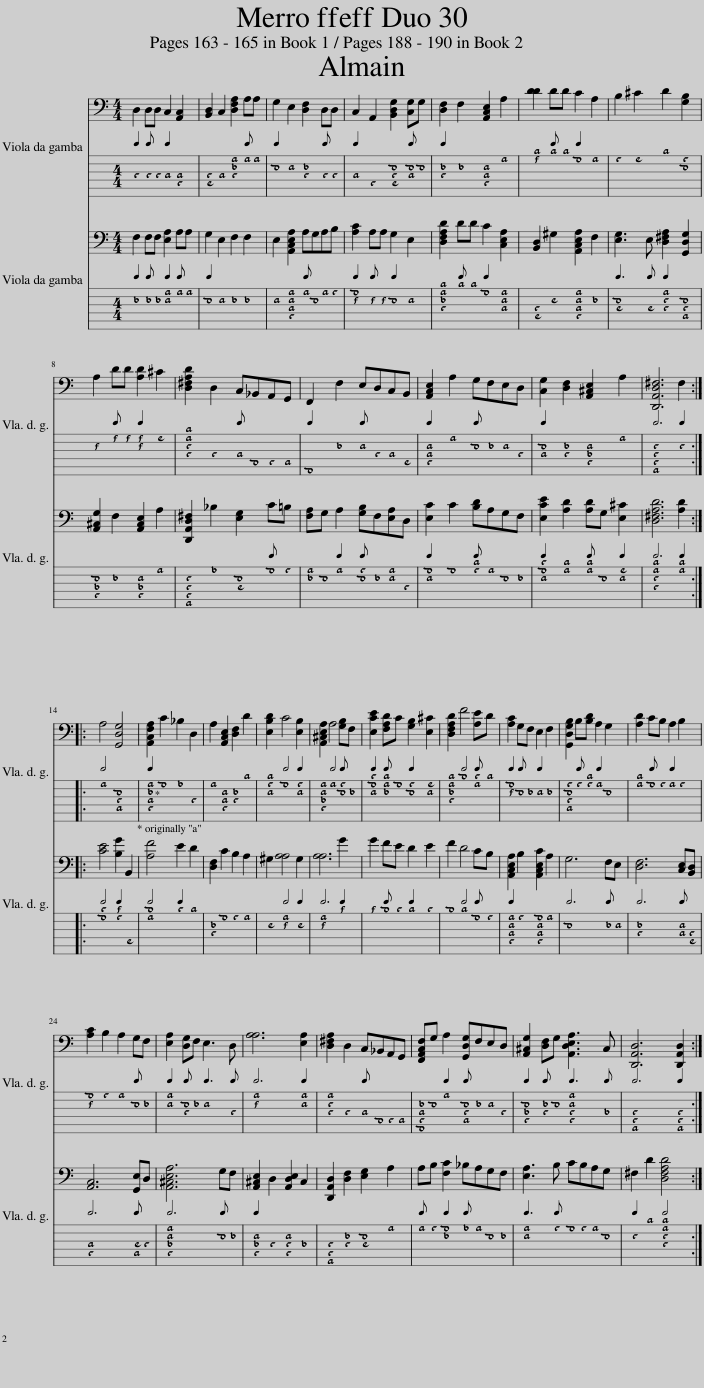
X:1
%%score { 1 | 2 } { 3 | 4 }
L:1/8
Q:1/4=60
M:4/4
I:linebreak $
K:C
V:1 bass
V:2 tab stafflines=6 strings="D2,G2,C3,E3,A3,D4 nostems "
V:3 bass
V:4 tab stafflines=6 strings="D2,G2,C3,E3,A3,D4 nostems "
V:1
 D,2 D,D, C,2 [A,,C,]2 | [B,,D,]2 C,2 [D,F,A,]2 A,A, | G,2 E,2 [D,F,]2 D,D, | C,2 A,,2 [B,,D,G,]2 [C,G,]G, | [D,F,]2 F,2 [A,,C,E,]2 A,2 | %5
 [DD]2 DD C2 A,2 | B,2 ^C2 D2 [G,B,]2 |$ A,2 DD [A,D]2 ^C2 | [D,^F,A,D]2 D,2 C,_B,,A,,G,, | F,,2 F,2 E,D,C,B,, | %10
 [A,,C,E,]2 A,2 G,F,E,D, | [C,G,]2 [D,F,]2 [A,,^C,E,]2 A,2 | [D,,A,,D,^F,]6 F,2 ::$ A,4 [G,,D,G,]4 | [A,,C,F,A,]2 C2 _B,2 D,2 | %15
 A,2 [A,,C,E,]2 [D,F,]2 D2 | [E,B,D]2 C4 [E,B,]2 | [A,,^C,E,A,]2 A,4 [G,B,]F, | [E,CE]2 [F,A,D]C [G,B,]2 [E,^C]2 | [D,F,A,D]2 F4 [A,E]D | %20
 [A,C]2 G,F, E,2 F,2 | [G,,D,G,B,]2 B,[B,D] A,2 G,2 | [A,D]2 CB, A,2 B,2 |$ [A,C]2 B,2 A,2 G,F, | [E,A,]2 [D,G,]F, E,3 D, | %25
 [A,A,]6 [E,A,]2 | [D,^F,A,]2 D,2 C,_B,,A,,G,, | [F,,A,,C,F,]G, A,2 [G,,D,G,]F,E,D, | [A,,^C,G,]2 [D,F,]G, [A,,D,E,A,]3 C, | [D,,A,,D,]6 [D,,A,,D,]2 :| %30
V:2
 !4!D,2 !4!D, !4!D, !4!C,2 [!5!A,,!4!C,]2 | [!5!B,,!4!D,]2 !4!C,2 [!4!D,!3!F,!2!A,]2 !2!A, !2!A, | !3!G,2 !3!E,2 [!4!D,!3!F,]2 !4!D, !4!D, | !4!C,2 !5!A,,2 [!5!B,,!4!D,!3!G,]2 [!4!C,!3!G,] !3!G, | [!4!D,!3!F,]2 !3!F,2 [!5!A,,!4!C,!3!E,]2 !2!A,2 | %5
 [!2!D!1!D]2 !1!D !1!D !2!C2 !2!A,2 | !2!B,2 !2!^C2 !1!D2 [!3!G,!2!B,]2 |$ !3!A,2 !2!D !2!D [!3!A,!2!D]2 !2!^C2 | [!4!D,!3!^F,!2!A,!1!D]2 !4!D,2 !4!C, !5!_B,, !5!A,, !5!G,, | !6!F,,2 !3!F,2 !3!E, !4!D, !4!C, !5!B,, | %10
 [!5!A,,!4!C,!3!E,]2 !2!A,2 !3!G, !3!F, !3!E, !4!D, | [!4!C,!3!G,]2 [!4!D,!3!F,]2 [!5!A,,!4!^C,!3!E,]2 !2!A,2 | [!6!D,,!5!A,,!4!D,!3!^F,]6 !3!F,2 ::$ !2!A,4 [!5!G,,!4!D,!3!G,]4 | [!5!A,,!4!C,!3!F,!2!A,]2 !2!C2 !2!_B,2 !4!D,2 | %15
 !2!A,2 [!5!A,,!4!C,!3!E,]2 [!4!D,!3!F,]2 !1!D2 | [!3!E,!2!B,!1!D]2 !2!C4 [!3!E,!2!B,]2 | [!5!A,,!4!^C,!3!E,!2!A,]2 !2!A,4 [!3!G,!2!B,] !3!F, | [!3!E,!2!C!1!E]2 [!3!F,!2!A,!1!D] !2!C [!3!G,!2!B,]2 [!3!E,!2!^C]2 | [!4!D,!3!F,!2!A,!1!D]2 !1!F4 [!2!A,!1!E] !1!D | %20
 [!3!A,!2!C]2 !3!G, !3!F, !3!E,2 !3!F,2 | [!5!G,,!4!D,!3!G,!2!B,]2 !2!B, [!2!B,!1!D] !2!A,2 !3!G,2 | [!2!A,!1!D]2 !2!C !2!B, !2!A,2 !2!B,2 |$ [!3!A,!2!C]2 !2!B,2 !2!A,2 !3!G, !3!F, | [!3!E,!2!A,]2 [!4!D,!3!G,] !3!F, !3!E,3 !4!D, | %25
 [!3!A,!2!A,]6 [!3!E,!2!A,]2 | [!4!D,!3!^F,!2!A,]2 !4!D,2 !4!C, !5!_B,, !5!A,, !5!G,, | [!6!F,,!5!A,,!4!C,!3!F,] !3!G, !2!A,2 [!5!G,,!4!D,!3!G,] !3!F, !3!E, !4!D, | [!5!A,,!4!^C,!3!G,]2 [!4!D,!3!F,] !3!G, [!5!A,,!4!D,!3!E,!2!A,]3 !4!C, | [!6!D,,!5!A,,!4!D,]6 [!6!D,,!5!A,,!4!D,]2 :| %30
V:3
 F,2 F,F, [E,A,]2 A,A, | G,2 E,2 F,2 F,2 | E,2 [A,,C,E,A,]2 A,G,A,B, | [A,C]2 A,A, G,2 E,2 | [D,F,A,D]2 DD C2 [C,E,A,]2 | %5
 [B,,D,]2 ^G,2 [A,,C,E,A,]2 F,2 | [E,G,]3 E, [D,^F,A,]2 [G,,D,G,]2 |$ [A,,^C,G,]2 F,2 [A,,C,E,]2 A,2 | [D,,A,,D,^F,]2 _B,2 [E,G,]2 C=B, | [F,A,]G, A,2 [G,B,]F,[E,A,]D, | %10
 [E,C]2 C2 [B,D]A,G,F, | [E,CE]2 [A,D]2 [A,D]G, [E,^C]2 | [D,^F,A,D]6 [A,D]2 ::$ [CE]4 [B,G]2 B,,2 | [A,F]4 E2 D2 | %15
 [D,F,]2 C2 B,2 A,2 | ^G,2 [A,A,]4 G,2 | [A,A,]6 G2 | G2 FE D2 E2 | F2 D4 CB, | %20
 [A,,C,E,A,]2 B,2 [A,,C,E,C]2 A,2 | G,6 F,E, | [D,F,]6 [C,E,][B,,D,] |$ [A,,C,]6 [G,,E,]D, | [A,,^C,E,A,]6 G,F, | %25
 [A,,^C,E,]2 D,2 [A,,D,E,]2 C,2 | [D,,A,,D,]2 [D,F,]2 [E,G,]2 A,2 | A,B, [F,C]2 _B,A,G,F, | [E,A,]3 B, CB,A,G, | ^F,2 D2 [D,F,A,D]4 :| %30
V:4
 !3!F,2 !3!F, !3!F, [!3!E,!2!A,]2 !2!A, !2!A, | !3!G,2 !3!E,2 !3!F,2 !3!F,2 | !3!E,2 [!5!A,,!4!C,!3!E,!2!A,]2 !2!A, !3!G, !2!A, !2!B, | [!3!A,!2!C]2 !3!A, !3!A, !3!G,2 !3!E,2 | [!4!D,!3!F,!2!A,!1!D]2 !1!D !1!D !2!C2 [!4!C,!3!E,!2!A,]2 | %5
 [!5!B,,!4!D,]2 !3!^G,2 [!5!A,,!4!C,!3!E,!2!A,]2 !3!F,2 | [!4!E,!3!G,]3 !4!E, [!4!D,!3!^F,!2!A,]2 [!5!G,,!4!D,!3!G,]2 |$ [!5!A,,!4!^C,!3!G,]2 !3!F,2 [!5!A,,!4!C,!3!E,]2 !2!A,2 | [!6!D,,!5!A,,!4!D,!3!^F,]2 !2!_B,2 [!4!E,!3!G,]2 !2!C !2!=B, | [!3!F,!2!A,] !3!G, !2!A,2 [!3!G,!2!B,] !3!F, [!3!E,!2!A,] !4!D, | %10
 [!3!E,!2!C]2 !2!C2 [!2!B,!1!D] !2!A, !3!G, !3!F, | [!3!E,!2!C!1!E]2 [!2!A,!1!D]2 [!2!A,!1!D] !3!G, [!3!E,!2!^C]2 | [!4!D,!3!^F,!2!A,!1!D]6 [!2!A,!1!D]2 ::$ [!2!C!1!E]4 [!2!B,!1!G]2 !5!B,,2 | [!2!A,!1!F]4 !1!E2 !1!D2 | %15
 [!4!D,!3!F,]2 !2!C2 !2!B,2 !2!A,2 | !3!^G,2 [!2!A,!3!A,]4 !3!G,2 | [!2!A,!3!A,]6 !1!G2 | !1!G2 !1!F !1!E !1!D2 !1!E2 | !1!F2 !1!D4 !2!C !2!B, | %20
 [!5!A,,!4!C,!3!E,!2!A,]2 !2!B,2 [!5!A,,!4!C,!3!E,!2!C]2 !2!A,2 | !3!G,6 !3!F, !3!E, | [!4!D,!3!F,]6 [!4!C,!3!E,] [!5!B,,!4!D,] |$ [!5!A,,!4!C,]6 [!5!G,,!4!E,] !4!D, | [!5!A,,!4!^C,!3!E,!2!A,]6 !3!G, !3!F, | %25
 [!5!A,,!4!^C,!3!E,]2 !4!D,2 [!5!A,,!4!D,!3!E,]2 !4!C,2 | [!6!D,,!5!A,,!4!D,]2 [!4!D,!3!F,]2 [!4!E,!3!G,]2 !2!A,2 | !2!A, !2!B, [!3!F,!2!C]2 !2!_B, !2!A, !3!G, !3!F, | [!3!E,!2!A,]3 !2!B, !2!C !2!B, !2!A, !3!G, | !3!^F,2 !1!D2 [!4!D,!3!F,!2!A,!1!D]4 :| %30
